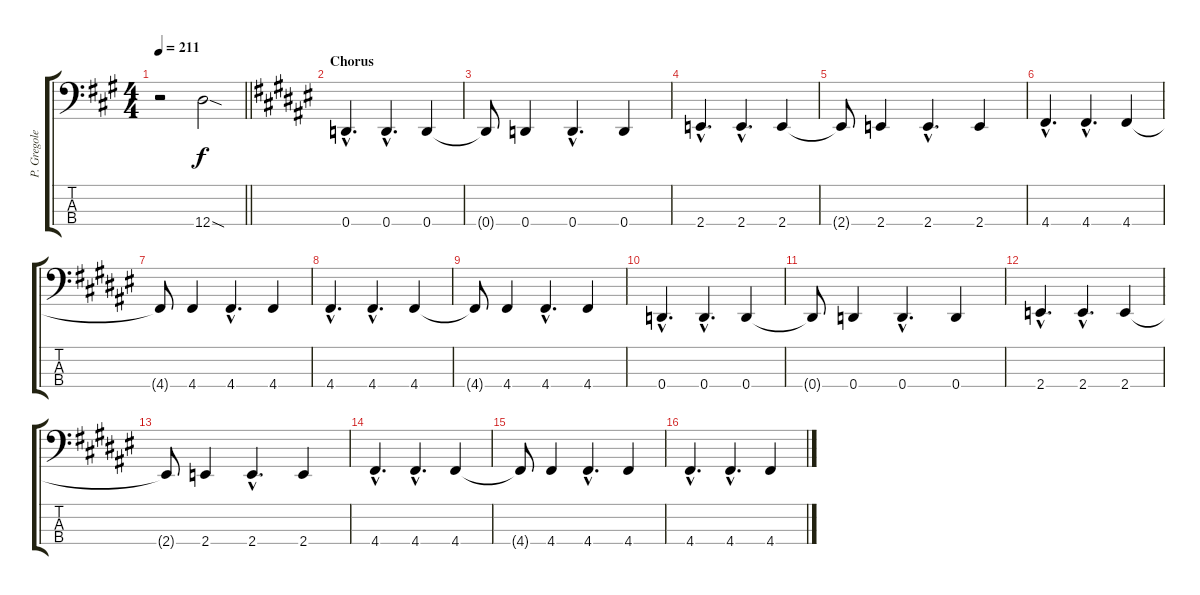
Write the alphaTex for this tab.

\track ("P. Gregoletto" "P. Gregole") {instrument electricbassfinger}
\staff {score tabs}
\tuning (G2 D2 A1 D1) {hide}
\ts (4 4)
\tempo 211
\clef f4
\barLineRight lightlight
\ks f#minor
r.2{dy f} 12.4{sod}.2 |
\section ("" "Chorus")
\ks d#minor
0.4{hac}.4{d} 0.4{hac}.4{d} 0.4.4 |
0.4{t}.8 0.4.4 0.4{hac}.4{d} 0.4.4 |
2.4{hac}.4{d} 2.4{hac}.4{d} 2.4.4 |
2.4{t}.8 2.4.4 2.4{hac}.4{d} 2.4.4 |
4.4{hac}.4{d} 4.4{hac}.4{d} 4.4.4 |
4.4{t}.8 4.4.4 4.4{hac}.4{d} 4.4.4 |
4.4{hac}.4{d} 4.4{hac}.4{d} 4.4.4 |
4.4{t}.8 4.4.4 4.4{hac}.4{d} 4.4.4 |
0.4{hac}.4{d} 0.4{hac}.4{d} 0.4.4 |
0.4{t}.8 0.4.4 0.4{hac}.4{d} 0.4.4 |
2.4{hac}.4{d} 2.4{hac}.4{d} 2.4.4 |
2.4{t}.8 2.4.4 2.4{hac}.4{d} 2.4.4 |
4.4{hac}.4{d} 4.4{hac}.4{d} 4.4.4 |
4.4{t}.8 4.4.4 4.4{hac}.4{d} 4.4.4 |
4.4{hac}.4{d} 4.4{hac}.4{d} 4.4.4
